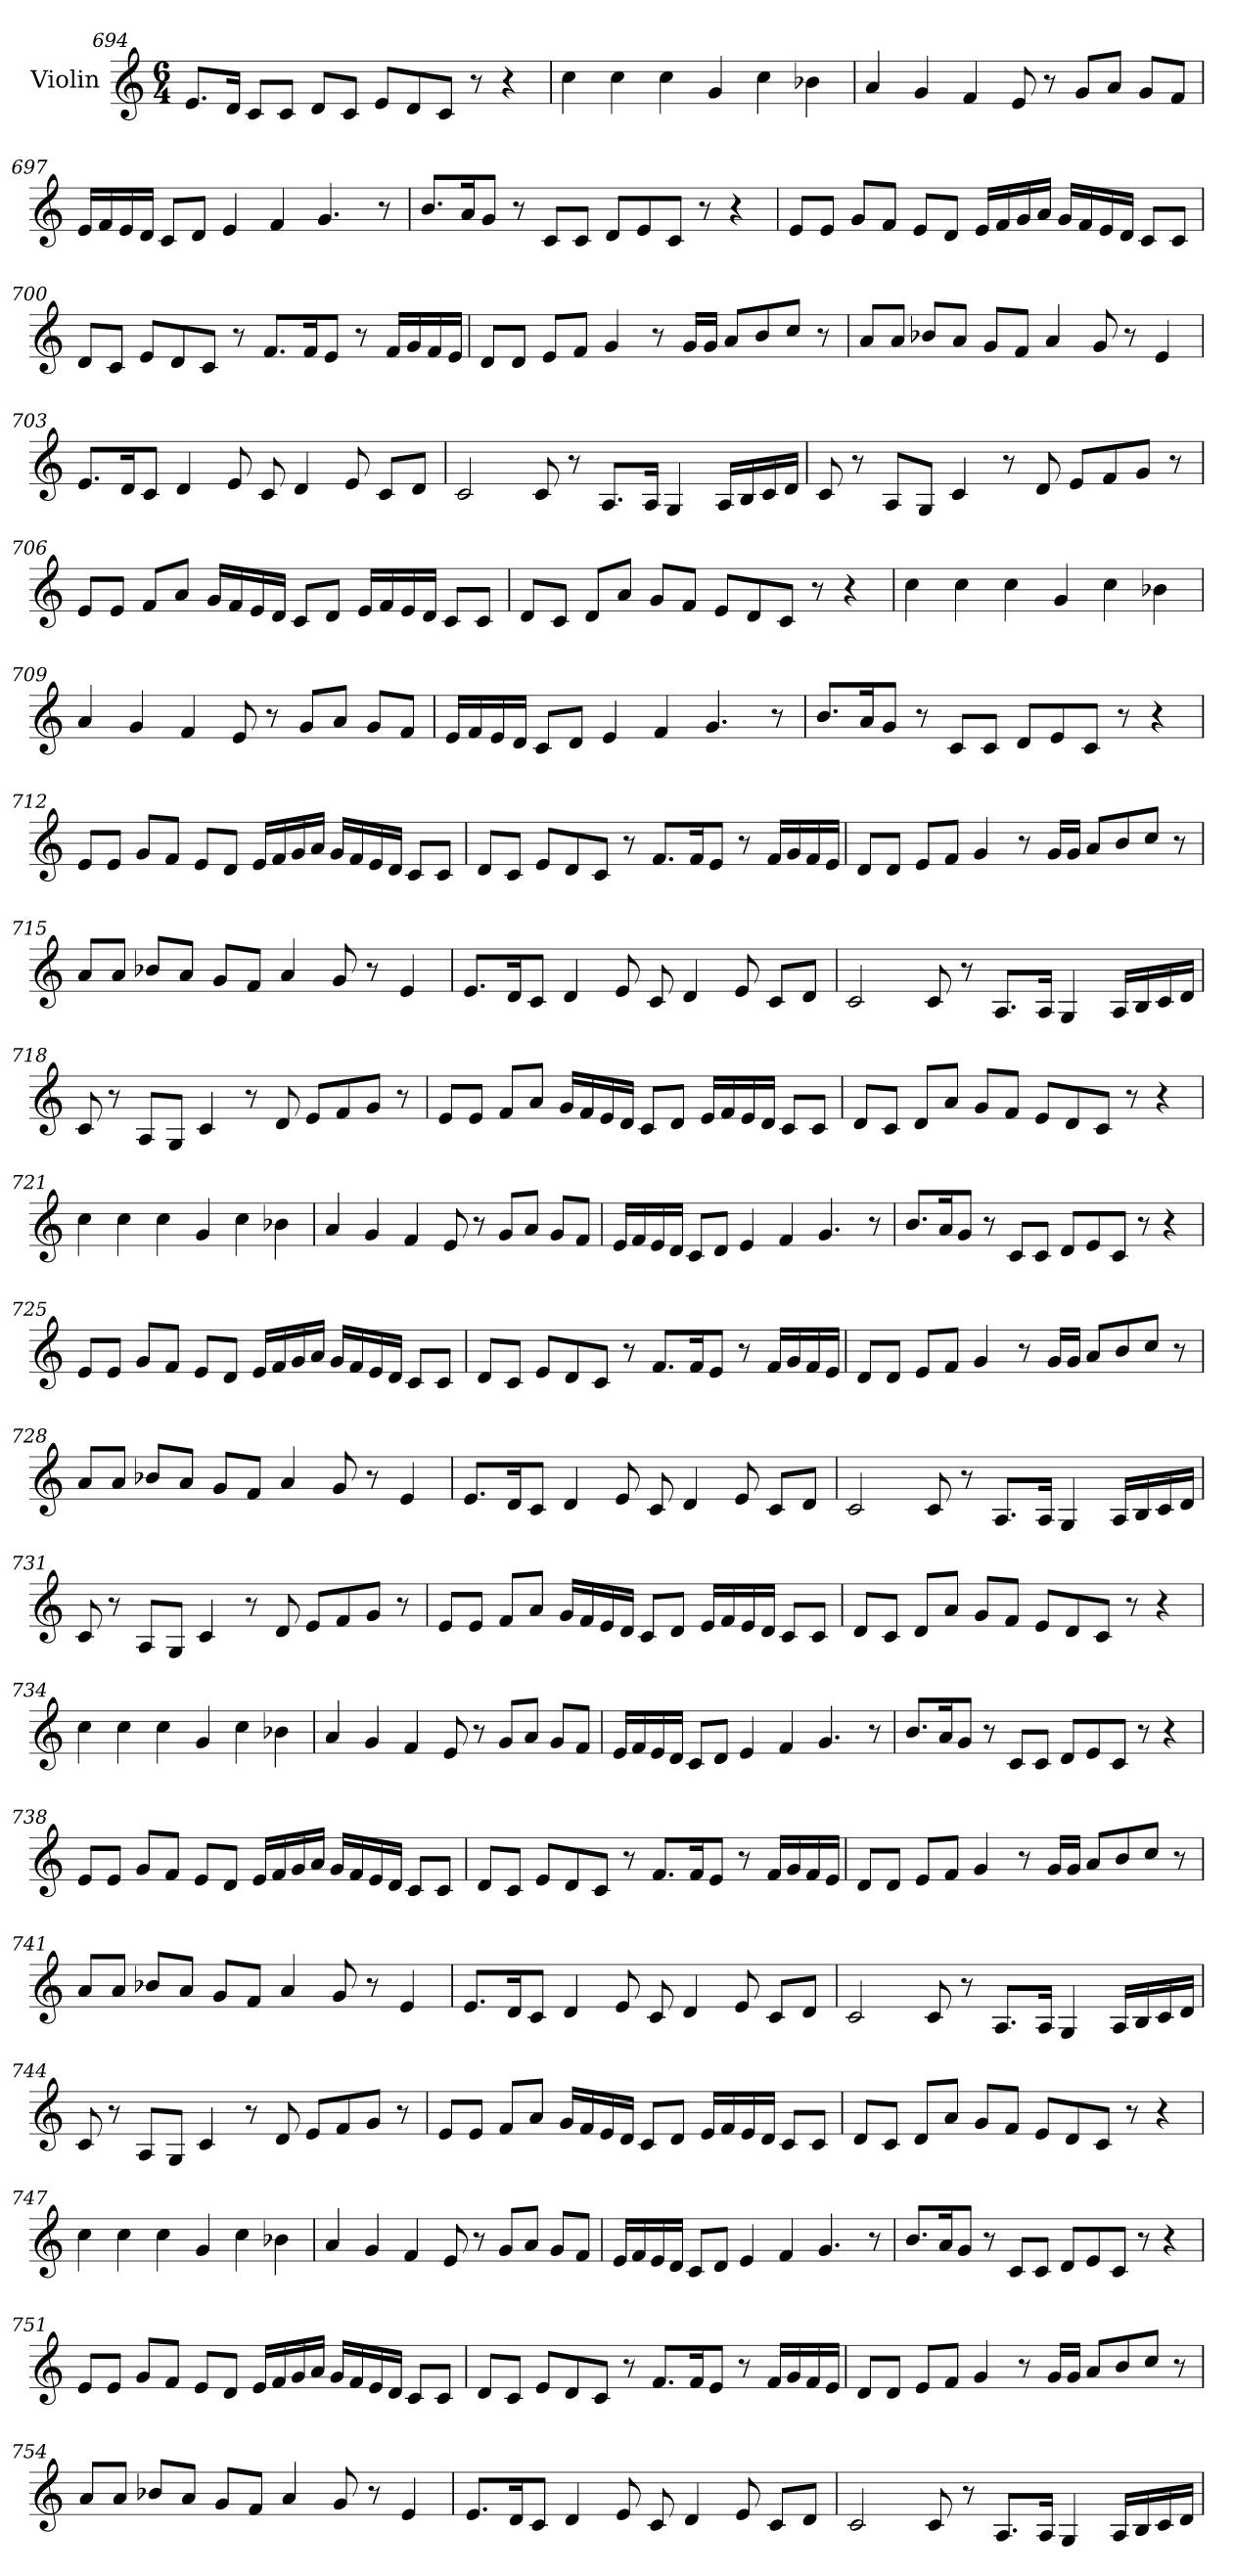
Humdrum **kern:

**kern
*part1
*staff1
*I"Violin
*clefG2
*k[]
*M6/4
=694
8.e/L
16d/Jk
8c/L
8c/J
8d/L
8c/J
8e/L
8d/
8c/J
8r
4r
=695
4cc\
4cc\
4cc\
4g/
4cc\
4b-X\
!!LO:PB:g=z
=696
4a/
4g/
4f/
8e/
8r
8g/L
8a/J
8g/L
8f/J
!!LO:LB:g=z
=697
16e/LL
16f/
16e/
16d/JJ
8c/L
8d/J
4e/
4f/
4.g/
8r
=698
8.b/L
16a/K
8g/J
8r
8c/L
8c/J
8d/L
8e/
8c/J
8r
4r
=699
8e/L
8e/J
8g/L
8f/J
8e/L
8d/J
16e/LL
16f/
16g/
16a/JJ
16g/LL
16f/
16e/
16d/JJ
8c/L
8c/J
!!LO:LB:g=z
=700
8d/L
8c/J
8e/L
8d/
8c/J
8r
8.f/L
16f/K
8e/J
8r
16f/LL
16g/
16f/
16e/JJ
!!LO:LB:g=z
=701
8d/L
8d/J
8e/L
8f/J
4g/
8r
16g/LL
16g/JJ
8a/L
8b/
8cc/J
8r
=702
8a/L
8a/J
8b-X/L
8a/J
8g/L
8f/J
4a/
8g/
8r
4e/
=703
8.e/L
16d/K
8c/J
4d/
8e/
8c/
4d/
8e/
8c/L
8d/J
!!LO:LB:g=z
=704
2c/
8c/
8r
8.A/L
16A/Jk
4G/
16A/LL
16B/
16c/
16d/JJ
!!LO:LB:g=z
=705
8c/
8r
8A/L
8G/J
4c/
8r
8d/
8e/L
8f/
8g/J
8r
=706
8e/L
8e/J
8f/L
8a/J
16g/LL
16f/
16e/
16d/JJ
8c/L
8d/J
16e/LL
16f/
16e/
16d/JJ
8c/L
8c/J
=707
8d/L
8c/J
8d/L
8a/J
8g/L
8f/J
8e/L
8d/
8c/J
8r
4r
!!LO:LB:g=z
=708
4cc\
4cc\
4cc\
4g/
4cc\
4b-X\
!!LO:LB:g=z
=709
4a/
4g/
4f/
8e/
8r
8g/L
8a/J
8g/L
8f/J
=710
16e/LL
16f/
16e/
16d/JJ
8c/L
8d/J
4e/
4f/
4.g/
8r
=711
8.b/L
16a/K
8g/J
8r
8c/L
8c/J
8d/L
8e/
8c/J
8r
4r
!!LO:PB:g=z
=712
8e/L
8e/J
8g/L
8f/J
8e/L
8d/J
16e/LL
16f/
16g/
16a/JJ
16g/LL
16f/
16e/
16d/JJ
8c/L
8c/J
!!LO:LB:g=z
=713
8d/L
8c/J
8e/L
8d/
8c/J
8r
8.f/L
16f/K
8e/J
8r
16f/LL
16g/
16f/
16e/JJ
=714
8d/L
8d/J
8e/L
8f/J
4g/
8r
16g/LL
16g/JJ
8a/L
8b/
8cc/J
8r
=715
8a/L
8a/J
8b-X/L
8a/J
8g/L
8f/J
4a/
8g/
8r
4e/
!!LO:LB:g=z
=716
8.e/L
16d/K
8c/J
4d/
8e/
8c/
4d/
8e/
8c/L
8d/J
!!LO:LB:g=z
=717
2c/
8c/
8r
8.A/L
16A/Jk
4G/
16A/LL
16B/
16c/
16d/JJ
=718
8c/
8r
8A/L
8G/J
4c/
8r
8d/
8e/L
8f/
8g/J
8r
!!LO:LB:g=z
=719
8e/L
8e/J
8f/L
8a/J
16g/LL
16f/
16e/
16d/JJ
8c/L
8d/J
16e/LL
16f/
16e/
16d/JJ
8c/L
8c/J
!!LO:LB:g=z
=720
8d/L
8c/J
8d/L
8a/J
8g/L
8f/J
8e/L
8d/
8c/J
8r
4r
=721
4cc\
4cc\
4cc\
4g/
4cc\
4b-X\
=722
4a/
4g/
4f/
8e/
8r
8g/L
8a/J
8g/L
8f/J
!!LO:LB:g=z
=723
16e/LL
16f/
16e/
16d/JJ
8c/L
8d/J
4e/
4f/
4.g/
8r
=724
8.b/L
16a/K
8g/J
8r
8c/L
8c/J
8d/L
8e/
8c/J
8r
4r
=725
8e/L
8e/J
8g/L
8f/J
8e/L
8d/J
16e/LL
16f/
16g/
16a/JJ
16g/LL
16f/
16e/
16d/JJ
8c/L
8c/J
!!LO:LB:g=z
=726
8d/L
8c/J
8e/L
8d/
8c/J
8r
8.f/L
16f/K
8e/J
8r
16f/LL
16g/
16f/
16e/JJ
=727
8d/L
8d/J
8e/L
8f/J
4g/
8r
16g/LL
16g/JJ
8a/L
8b/
8cc/J
8r
=728
8a/L
8a/J
8b-X/L
8a/J
8g/L
8f/J
4a/
8g/
8r
4e/
!!LO:PB:g=z
=729
8.e/L
16d/K
8c/J
4d/
8e/
8c/
4d/
8e/
8c/L
8d/J
=730
2c/
8c/
8r
8.A/L
16A/Jk
4G/
16A/LL
16B/
16c/
16d/JJ
=731
8c/
8r
8A/L
8G/J
4c/
8r
8d/
8e/L
8f/
8g/J
8r
!!LO:PB:g=z
=732
8e/L
8e/J
8f/L
8a/J
16g/LL
16f/
16e/
16d/JJ
8c/L
8d/J
16e/LL
16f/
16e/
16d/JJ
8c/L
8c/J
=733
8d/L
8c/J
8d/L
8a/J
8g/L
8f/J
8e/L
8d/
8c/J
8r
4r
=734
4cc\
4cc\
4cc\
4g/
4cc\
4b-X\
!!LO:LB:g=z
=735
4a/
4g/
4f/
8e/
8r
8g/L
8a/J
8g/L
8f/J
=736
16e/LL
16f/
16e/
16d/JJ
8c/L
8d/J
4e/
4f/
4.g/
8r
=737
8.b/L
16a/K
8g/J
8r
8c/L
8c/J
8d/L
8e/
8c/J
8r
4r
!!LO:LB:g=z
=738
8e/L
8e/J
8g/L
8f/J
8e/L
8d/J
16e/LL
16f/
16g/
16a/JJ
16g/LL
16f/
16e/
16d/JJ
8c/L
8c/J
=739
8d/L
8c/J
8e/L
8d/
8c/J
8r
8.f/L
16f/K
8e/J
8r
16f/LL
16g/
16f/
16e/JJ
!!LO:LB:g=z
=740
8d/L
8d/J
8e/L
8f/J
4g/
8r
16g/LL
16g/JJ
8a/L
8b/
8cc/J
8r
!!LO:LB:g=z
=741
8a/L
8a/J
8b-X/L
8a/J
8g/L
8f/J
4a/
8g/
8r
4e/
=742
8.e/L
16d/K
8c/J
4d/
8e/
8c/
4d/
8e/
8c/L
8d/J
=743
2c/
8c/
8r
8.A/L
16A/Jk
4G/
16A/LL
16B/
16c/
16d/JJ
!!LO:LB:g=z
=744
8c/
8r
8A/L
8G/J
4c/
8r
8d/
8e/L
8f/
8g/J
8r
=745
8e/L
8e/J
8f/L
8a/J
16g/LL
16f/
16e/
16d/JJ
8c/L
8d/J
16e/LL
16f/
16e/
16d/JJ
8c/L
8c/J
=746
8d/L
8c/J
8d/L
8a/J
8g/L
8f/J
8e/L
8d/
8c/J
8r
4r
!!LO:LB:g=z
=747
4cc\
4cc\
4cc\
4g/
4cc\
4b-X\
=748
4a/
4g/
4f/
8e/
8r
8g/L
8a/J
8g/L
8f/J
=749
16e/LL
16f/
16e/
16d/JJ
8c/L
8d/J
4e/
4f/
4.g/
8r
!!LO:LB:g=z
=750
8.b/L
16a/K
8g/J
8r
8c/L
8c/J
8d/L
8e/
8c/J
8r
4r
=751
8e/L
8e/J
8g/L
8f/J
8e/L
8d/J
16e/LL
16f/
16g/
16a/JJ
16g/LL
16f/
16e/
16d/JJ
8c/L
8c/J
!!LO:PB:g=z
=752
8d/L
8c/J
8e/L
8d/
8c/J
8r
8.f/L
16f/K
8e/J
8r
16f/LL
16g/
16f/
16e/JJ
!!LO:LB:g=z
=753
8d/L
8d/J
8e/L
8f/J
4g/
8r
16g/LL
16g/JJ
8a/L
8b/
8cc/J
8r
=754
8a/L
8a/J
8b-X/L
8a/J
8g/L
8f/J
4a/
8g/
8r
4e/
=755
8.e/L
16d/K
8c/J
4d/
8e/
8c/
4d/
8e/
8c/L
8d/J
!!LO:PB:g=z
=756
2c/
8c/
8r
8.A/L
16A/Jk
4G/
16A/LL
16B/
16c/
16d/JJ
=
*-
